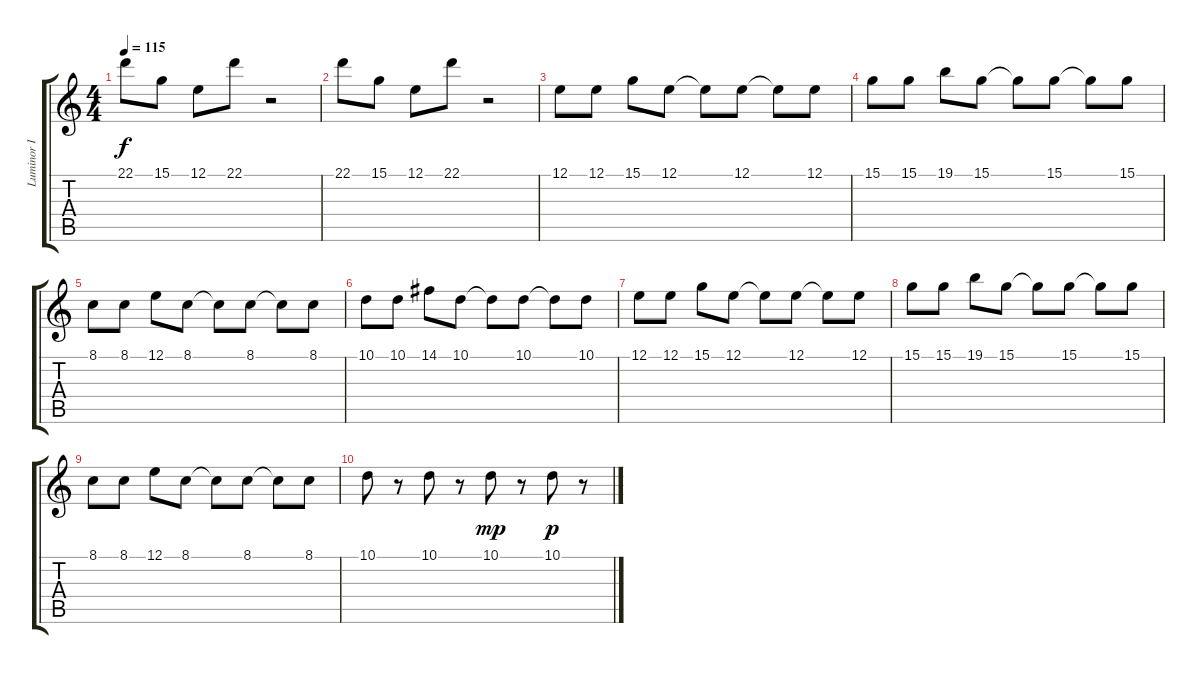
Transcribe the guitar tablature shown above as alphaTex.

\track ("Luminor I" "Luminor I") {instrument brightacousticpiano}
\staff {score tabs}
\tuning (E4 B3 G3 D3 A2 E2) {hide}
\ts (4 4)
\tempo 115
\clef g2
\ks c
22.1.8{dy f} 15.1.8 12.1.8 22.1.8 r.2 |
22.1.8 15.1.8 12.1.8 22.1.8 r.2 |
12.1.8 12.1.8 15.1.8 12.1.8 12.1{t}.8 12.1.8 12.1{t}.8 12.1.8 |
15.1.8 15.1.8 19.1.8 15.1.8 15.1{t}.8 15.1.8 15.1{t}.8 15.1.8 |
8.1.8 8.1.8 12.1.8 8.1.8 8.1{t}.8 8.1.8 8.1{t}.8 8.1.8 |
10.1.8 10.1.8 14.1.8 10.1.8 10.1{t}.8 10.1.8 10.1{t}.8 10.1.8 |
12.1.8 12.1.8 15.1.8 12.1.8 12.1{t}.8 12.1.8 12.1{t}.8 12.1.8 |
15.1.8 15.1.8 19.1.8 15.1.8 15.1{t}.8 15.1.8 15.1{t}.8 15.1.8 |
8.1.8 8.1.8 12.1.8 8.1.8 8.1{t}.8 8.1.8 8.1{t}.8 8.1.8 |
10.1.8 r.8 10.1.8 r.8 10.1.8{dy mp} r.8 10.1.8{dy p} r.8
